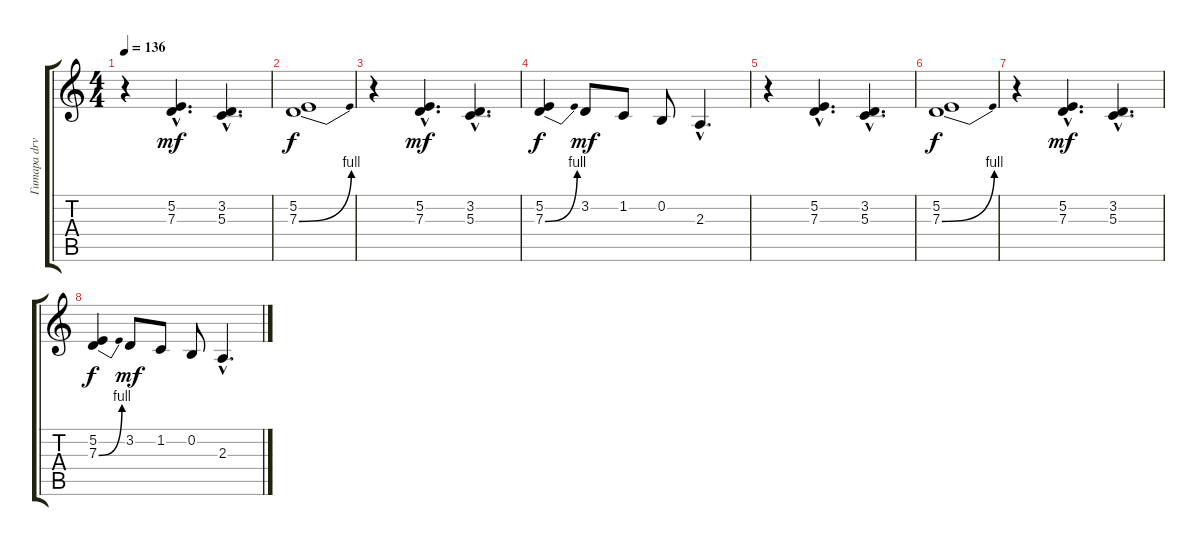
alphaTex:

\track ("Гитара drv" "Гитара drv") {instrument bassoon}
\staff {score tabs}
\tuning (E4 B3 G3 D3 A2 E2) {hide}
\ts (4 4)
\tempo 136
\clef g2
\ks c
r.4{dy mf} (5.2{hac} 7.3{hac}).4{d} (3.2{hac} 5.3{hac}).4{d} |
(5.2 7.3{be (bend 0 0 60 4)}).1{dy f} |
r.4 (5.2{hac} 7.3{hac}).4{d dy mf} (3.2{hac} 5.3{hac}).4{d} |
(5.2 7.3{be (bend 0 0 60 4)}).4{dy f} 3.2.8{dy mf} 1.2.8 0.2.8 2.3{hac}.4{d} |
r.4 (5.2{hac} 7.3{hac}).4{d} (3.2{hac} 5.3{hac}).4{d} |
(5.2 7.3{be (bend 0 0 60 4)}).1{dy f} |
r.4 (5.2{hac} 7.3{hac}).4{d dy mf} (3.2{hac} 5.3{hac}).4{d} |
(5.2 7.3{be (bend 0 0 60 4)}).4{dy f} 3.2.8{dy mf} 1.2.8 0.2.8 2.3{hac}.4{d}
